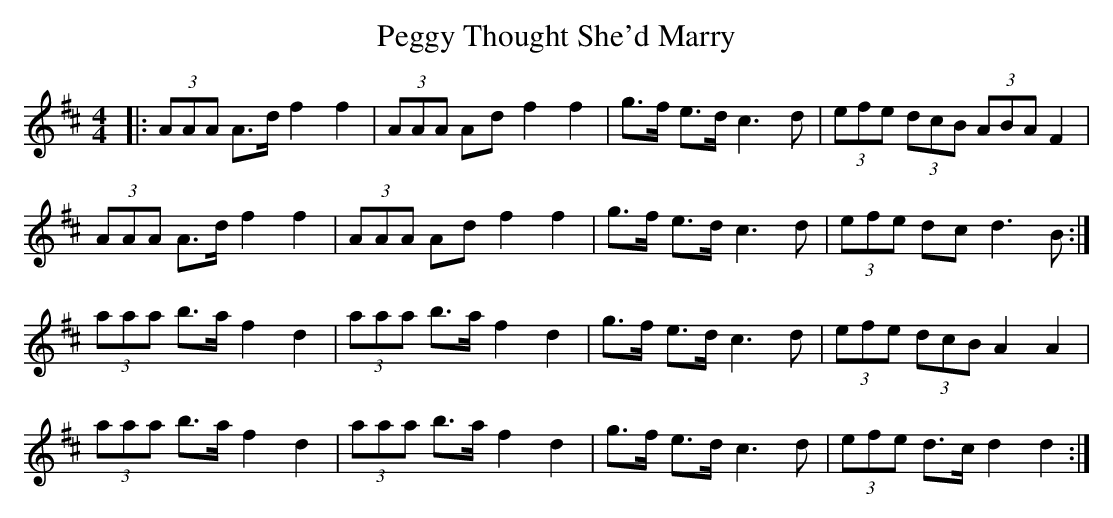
X:1
T: Peggy Thought She'd Marry
M: 4/4
L: 1/8
K: Dmaj
|:(3AAA A>d f2 f2|(3AAA Ad f2 f2|g>f e>d c3 d|(3efe (3dcB (3ABA F2|
(3AAA A>d f2 f2|(3AAA Ad f2 f2|g>f e>d c3 d|(3efe dc d3 B:|
(3aaa b>a f2 d2|(3aaa b>a f2 d2|g>f e>d c3 d|(3efe (3dcB A2 A2|
(3aaa b>a f2 d2|(3aaa b>a f2 d2|g>f e>d c3 d|(3efe d>c d2 d2:|
